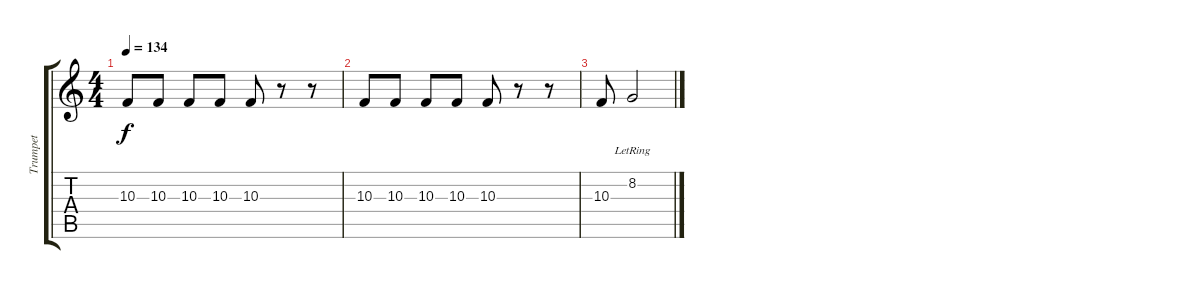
\track ("Trumpet" "Trumpet") {instrument trumpet}
\staff {score tabs}
\tuning (E4 B3 G3 D3 A2 E2) {hide}
\ts (4 4)
\tempo 134
\clef g2
\ks c
10.3.8{dy f} 10.3.8 10.3.8 10.3.8 10.3.8 r.8 r.8 |
10.3.8 10.3.8 10.3.8 10.3.8 10.3.8 r.8 r.8 |
10.3.8 8.2{lr}.2
